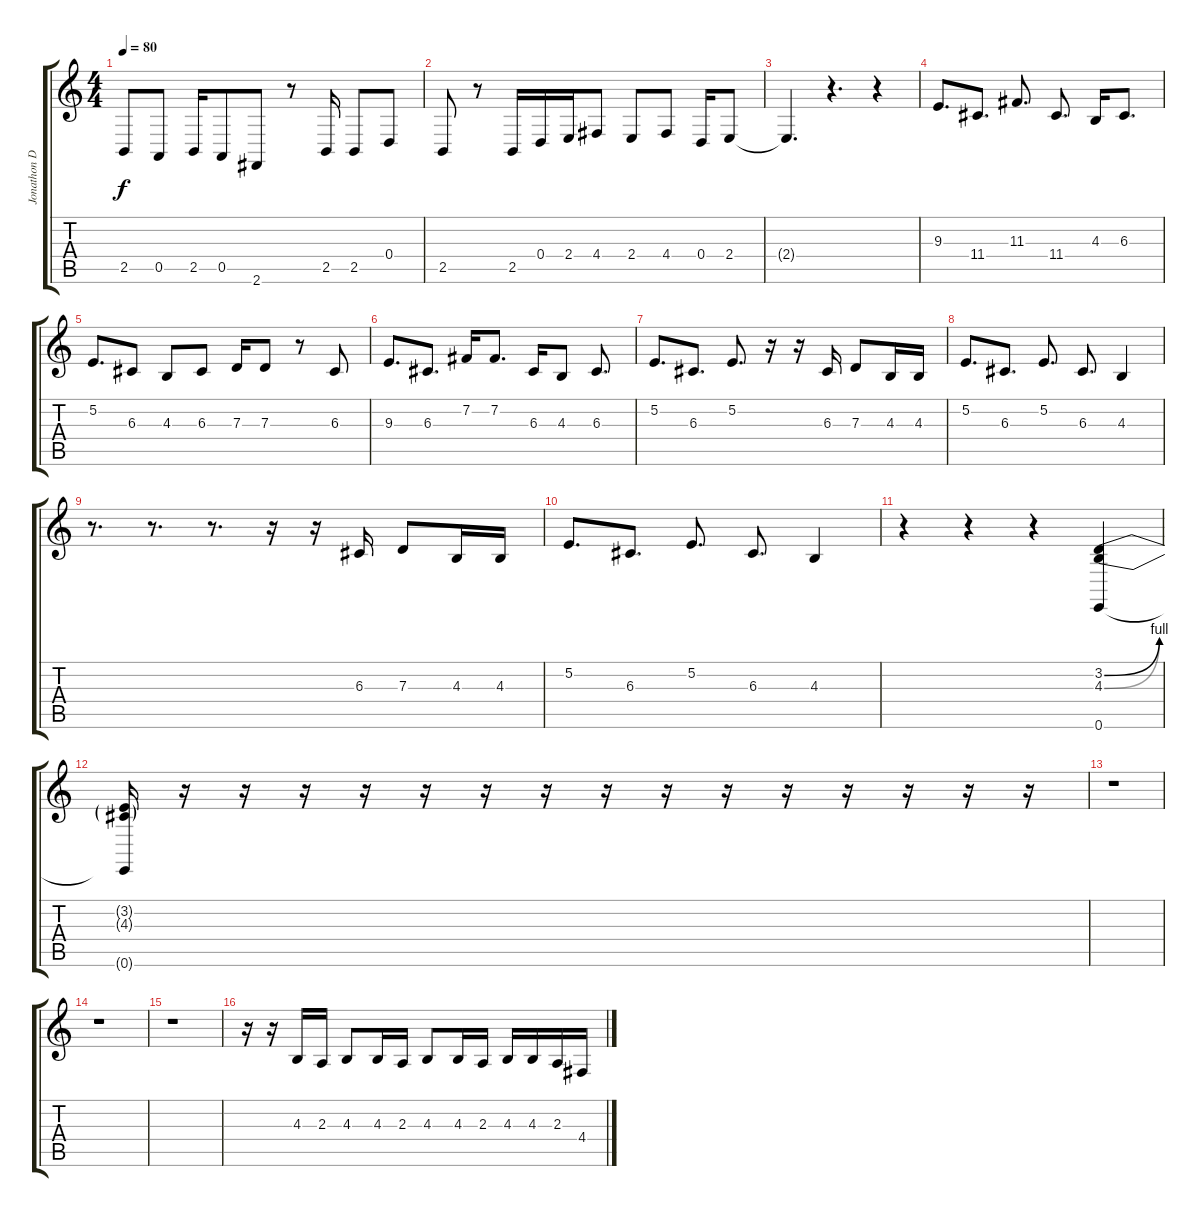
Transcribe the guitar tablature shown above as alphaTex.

\track ("Jonathon Douglass" "Jonathon D") {instrument clarinet}
\staff {score tabs}
\tuning (E4 B3 G3 D3 A2 E2) {hide}
\ts (4 4)
\tempo 80
\clef g2
\ks c
2.5.8{dy f} 0.5.8 2.5.16 0.5.8 2.6.8 r.8 2.5.16 2.5.8 0.4.8 |
2.5.8 r.8 2.5.16 0.4.16 2.4.16 4.4.8 2.4.8 4.4.8 0.4.16 2.4.8 |
2.4{t}.4{d} r.4{d} r.4 |
9.3.8{d} 11.4.8{d} 11.3.8{d} 11.4.8{d} 4.3.16 6.3.8{d} |
5.2.8{d} 6.3.8 4.3.8 6.3.8 7.3.16 7.3.8 r.8 6.3.8 |
9.3.8{d} 6.3.8{d} 7.2.16 7.2.8{d} 6.3.16 4.3.8 6.3.8{d} |
5.2.8{d} 6.3.8{d} 5.2.8{d} r.16 r.16 6.3.16 7.3.8 4.3.16 4.3.16 |
5.2.8{d} 6.3.8{d} 5.2.8{d} 6.3.8{d} 4.3.4 |
r.8{d} r.8{d} r.8{d} r.16 r.16 6.3.16 7.3.8 4.3.16 4.3.16 |
5.2.8{d} 6.3.8{d} 5.2.8{d} 6.3.8{d} 4.3.4 |
r.4 r.4 r.4 (3.2{be (bend 0 0 60 4)} 4.3{be (bend 0 0 60 4)} 0.6).4 |
(3.2{t} 4.3{t} 0.6{t}).16 r.16 r.16 r.16 r.16 r.16 r.16 r.16 r.16 r.16 r.16 r.16 r.16 r.16 r.16 r.16 |
r.1 |
r.1 |
r.1 |
r.16 r.16 4.3.16 2.3.16 4.3.8 4.3.16 2.3.16 4.3.8 4.3.16 2.3.16 4.3.16 4.3.16 2.3.16 4.4.16
